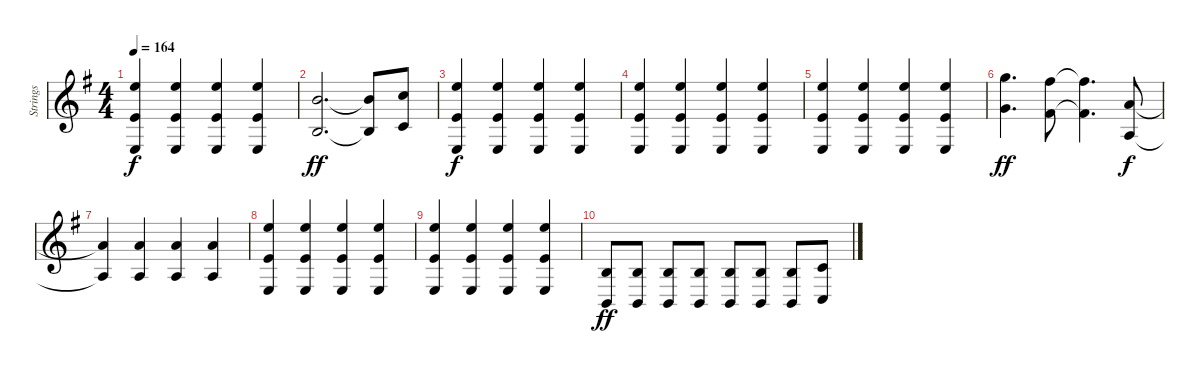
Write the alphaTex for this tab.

\track ("Strings" "Strings") {instrument stringensemble1}
\staff {score}
\tuning (E4 B3 G3 D3 A2 E2) {hide}
\ts (4 4)
\tempo 164
\clef g2
\ks eminor
(0.1 17.2 2.4).4{dy f} (0.1 17.2 2.4).4 (0.1 17.2 2.4).4 (0.1 17.2 2.4).4 |
(16.3 14.5).2{d dy ff} (16.3{t} 14.5{t}).8 (17.3 15.5).8 |
(0.1 17.2 2.4).4{dy f} (0.1 17.2 2.4).4 (0.1 17.2 2.4).4 (0.1 17.2 2.4).4 |
(0.1 17.2 2.4).4 (0.1 17.2 2.4).4 (0.1 17.2 2.4).4 (0.1 17.2 2.4).4 |
(0.1 17.2 2.4).4 (0.1 17.2 2.4).4 (0.1 17.2 2.4).4 (0.1 17.2 2.4).4 |
(15.1 12.3).4{d dy ff} (14.1 11.3).8 (14.1{t} 11.3{t}).4{d} (5.1 2.3).8{dy f} |
(5.1{t} 2.3{t}).4 (5.1 2.3).4 (5.1 2.3).4 (5.1 2.3).4 |
(0.1 17.2 2.4).4 (0.1 17.2 2.4).4 (0.1 17.2 2.4).4 (0.1 17.2 2.4).4 |
(0.1 17.2 2.4).4 (0.1 17.2 2.4).4 (0.1 17.2 2.4).4 (0.1 17.2 2.4).4 |
(14.5 7.6).8{dy ff} (14.5 7.6).8 (14.5 7.6).8 (14.5 7.6).8 (14.5 7.6).8 (14.5 7.6).8 (14.5 7.6).8 (15.5 8.6).8
